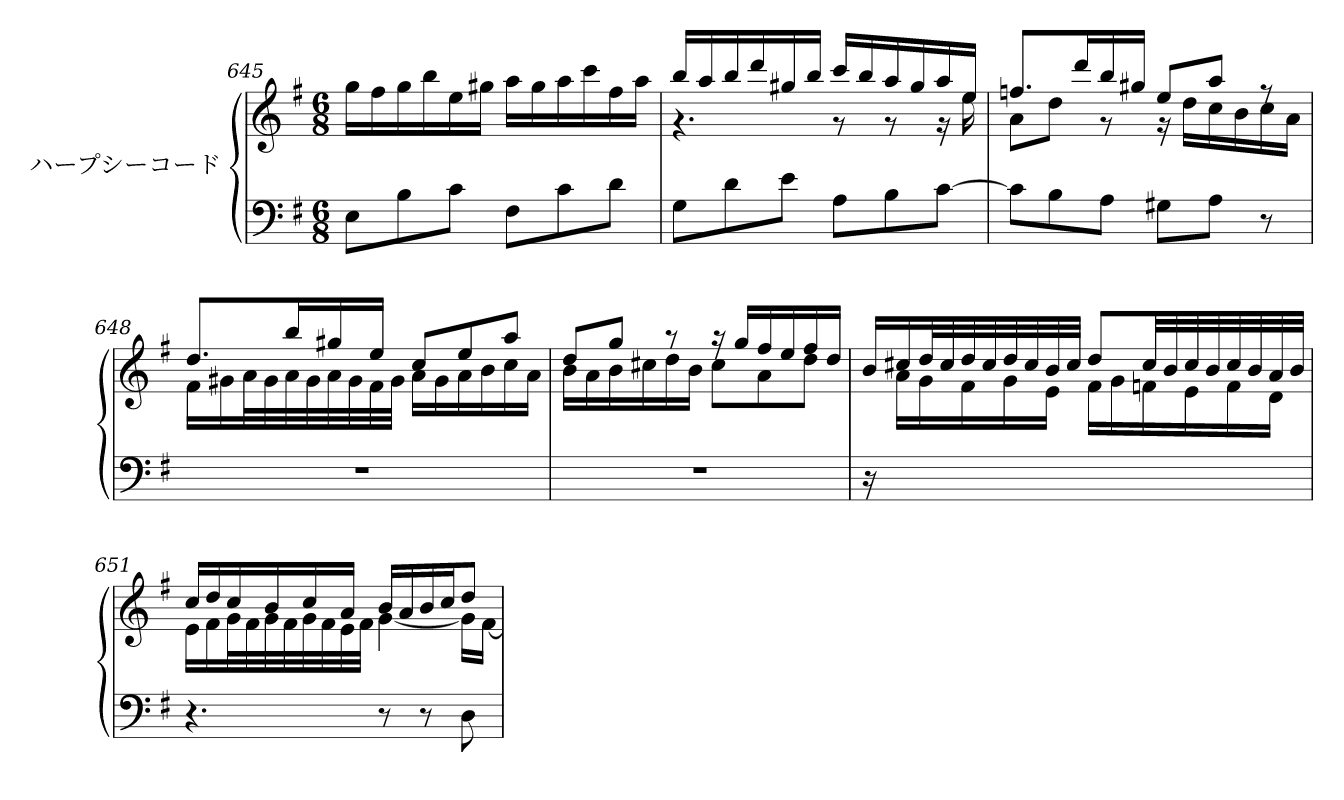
**kern	**kern
*part1	*part1
*staff2	*staff1
*I"ハープシーコード	*
!!LO:LB:g=z
*clefF4	*clefG2
*k[f#]	*k[f#]
*M6/8	*M6/8
=645	=645
8E\L	16gg\LL
.	16ff#\
8B\	16gg\
.	16bb\
8c\J	16ee\
.	16gg#X\JJ
8F#\L	16aa\LL
.	16gg#\
8c\	16aa\
.	16ccc\
8d\J	16ff#\
.	16aa\JJ
=646	=646
*	*^
8G\L	16bb/LL	4.r
.	16aa/	.
8d\	16bb/	.
.	16ddd/	.
8e\J	16gg#X/	.
.	16bb/JJ	.
8A\L	16ccc/LL	8r
.	16bb/	.
8B\	16aa/	8r
.	16gg#/	.
[8c\J	16aa/	16r
.	16ee/JJ	16ee\
=647	=647	=647
8c\L]	8.ffn/L	8a\L
8B\	.	8dd\J
.	16ddd/L	.
8A\J	16bb/	8r
.	16gg#X/JJ	.
8G#X\L	8ee/L	16r
.	.	16dd\LL
8A\J	8aa/J	16cc\
.	.	16b\
8r	8rff	16cc\
.	.	16a\JJ
!!LO:LB:g=z	!!
=648	=648	=648
2.r	8.dd/L	16f#\LL
.	.	16g#X\
.	.	32a\L
.	.	32g#\
.	16bb/L	32a\
.	.	32g#\
.	16gg#X/	32a\
.	.	32g#\
.	16ee/JJ	32f#\
.	.	32g#\JJJ
.	8cc/L	16a\LL
.	.	16g#\
.	8ee/	16a\
.	.	16b\
.	8aa/J	16cc\
.	.	16a\JJ
=649	=649	=649
2.r	8dd/L	16b\LL
.	.	16a\
.	8gg/J	16b\
.	.	16cc#X\
.	8raa	16dd\
.	.	16b\JJ
.	16raa	8cc#\L
.	16gg/LL	.
.	16ff#/	8a\
.	16ee/	.
.	16ff#/	8dd\J
.	16dd/JJ	.
!!LO:LB:g=z	!!
=650	=650	=650
16r	16b/LL	16ryy
2ryy	16cc#X/	16a\LL
.	32dd/L	16g\
.	32cc#/	.
.	32dd/	16f#\
.	32cc#/	.
.	32dd/	16g\
.	32cc#/	.
.	32b/	16e\JJ
.	32cc#/JJJ	.
.	8dd/L	16f#\LL
.	.	16g\
.	32cc#/LL	16fn\
.	32b/	.
8.ryy	32cc#/	16e\
.	32b/	.
.	32cc#/	16f\
.	32b/	.
.	32a/	16d\JJ
.	32b/JJJ	.
=651	=651	=651
4.r	16cc/LL	16e\LL
.	16dd/	16f#\
.	16cc/	32g\L
.	.	32f#\
.	16b/	32g\
.	.	32f#\
.	16cc/	32g\
.	.	32f#\
.	16a/JJ	32e\
.	.	32f#\JJJ
8r	16b/LL	[4g\
.	16a/	.
8r	16b/	.
.	16cc/J	.
8D\	8dd/J	16g\LL]
.	.	[16f#\JJ
*	*v	*v
=	=
*-	*-
